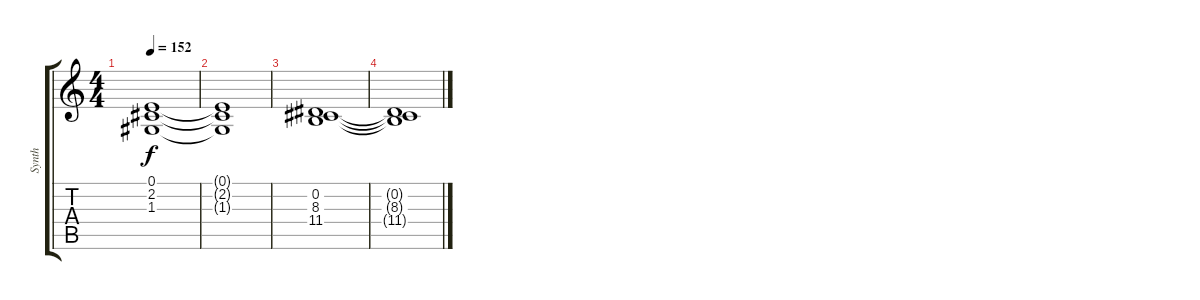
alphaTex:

\track ("Synth" "Synth") {instrument stringensemble1}
\staff {score tabs}
\tuning (E4 B3 G3 D3 A2 E2) {hide}
\ts (4 4)
\tempo 152
\clef g2
\ks c
(0.1 2.2 1.3).1{dy f} |
(0.1{t} 2.2{t} 1.3{t}).1 |
(0.2 8.3 11.4).1 |
(0.2{t} 8.3{t} 11.4{t}).1
